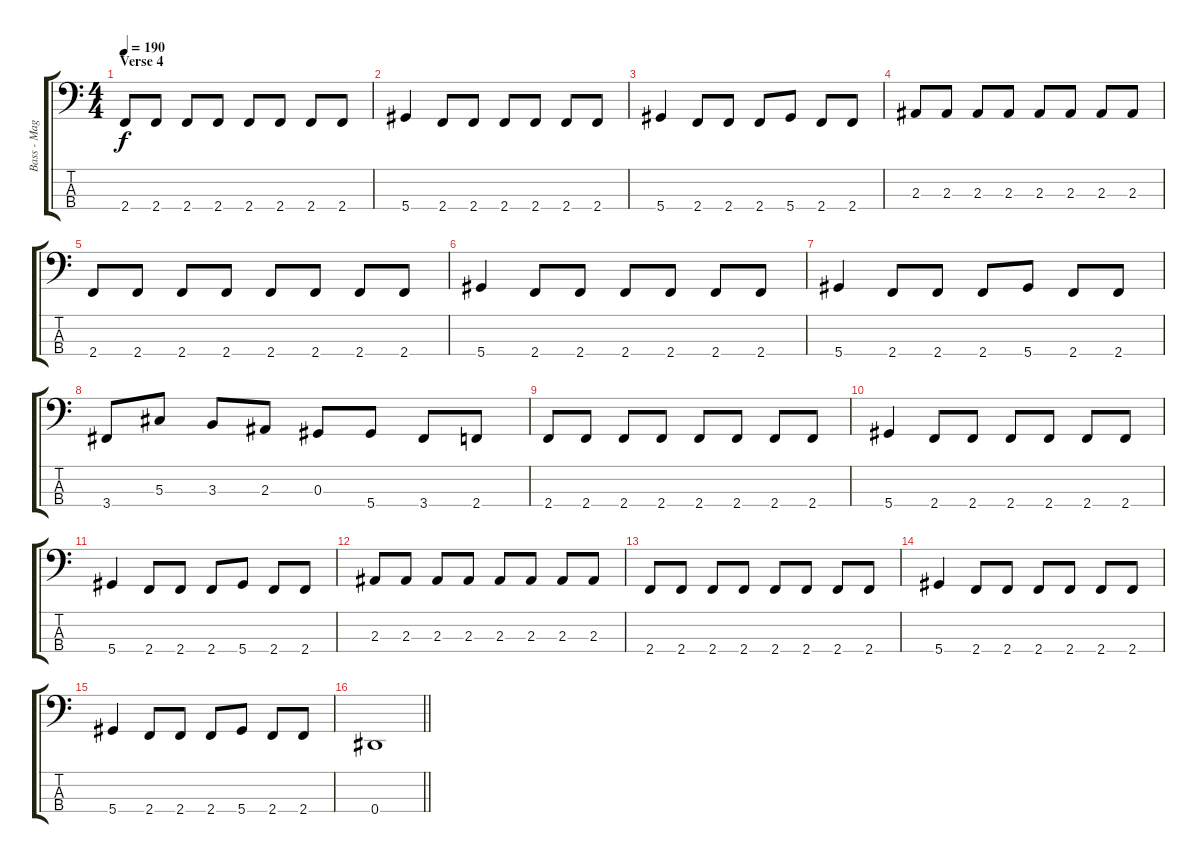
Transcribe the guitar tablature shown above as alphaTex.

\track ("Bass - Magnus Rosén" "Bass - Mag") {instrument electricbassfinger}
\staff {score tabs}
\tuning (Gb2 Db2 Ab1 Eb1) {hide}
\ts (4 4)
\section ("" "Verse 4")
\tempo 190
\clef f4
\ks c
2.4.8{dy f} 2.4.8 2.4.8 2.4.8 2.4.8 2.4.8 2.4.8 2.4.8 |
5.4.4 2.4.8 2.4.8 2.4.8 2.4.8 2.4.8 2.4.8 |
5.4.4 2.4.8 2.4.8 2.4.8 5.4.8 2.4.8 2.4.8 |
2.3.8 2.3.8 2.3.8 2.3.8 2.3.8 2.3.8 2.3.8 2.3.8 |
2.4.8 2.4.8 2.4.8 2.4.8 2.4.8 2.4.8 2.4.8 2.4.8 |
5.4.4 2.4.8 2.4.8 2.4.8 2.4.8 2.4.8 2.4.8 |
5.4.4 2.4.8 2.4.8 2.4.8 5.4.8 2.4.8 2.4.8 |
3.4.8 5.3.8 3.3.8 2.3.8 0.3.8 5.4.8 3.4.8 2.4.8 |
2.4.8 2.4.8 2.4.8 2.4.8 2.4.8 2.4.8 2.4.8 2.4.8 |
5.4.4 2.4.8 2.4.8 2.4.8 2.4.8 2.4.8 2.4.8 |
5.4.4 2.4.8 2.4.8 2.4.8 5.4.8 2.4.8 2.4.8 |
2.3.8 2.3.8 2.3.8 2.3.8 2.3.8 2.3.8 2.3.8 2.3.8 |
2.4.8 2.4.8 2.4.8 2.4.8 2.4.8 2.4.8 2.4.8 2.4.8 |
5.4.4 2.4.8 2.4.8 2.4.8 2.4.8 2.4.8 2.4.8 |
5.4.4 2.4.8 2.4.8 2.4.8 5.4.8 2.4.8 2.4.8 |
\barLineRight lightlight
0.4.1
